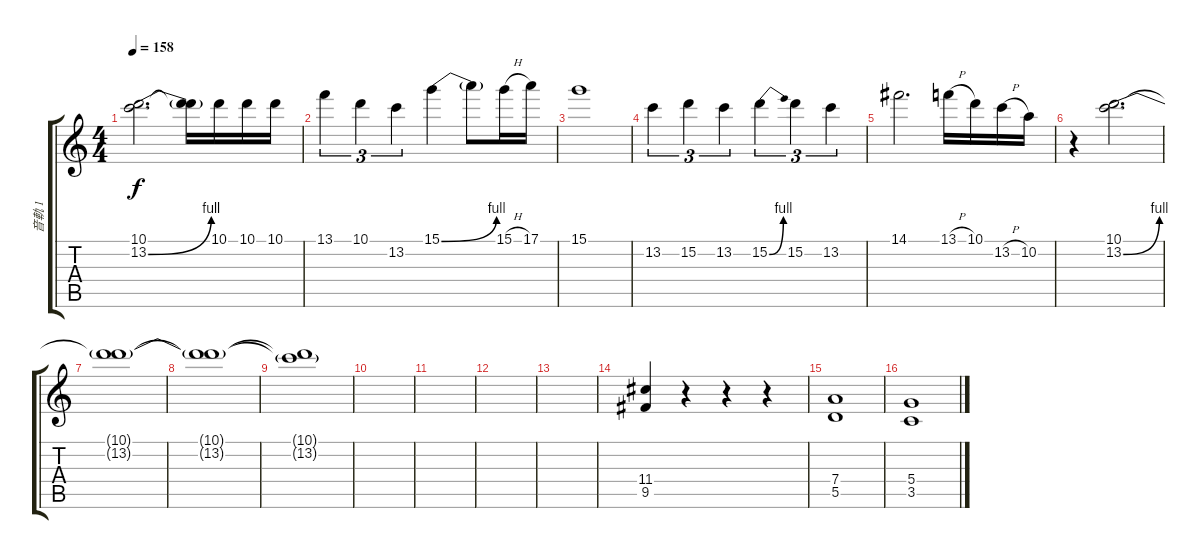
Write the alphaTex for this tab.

\track ("音軌 1" "音軌 1") {instrument overdrivenguitar}
\staff {score tabs}
\tuning (E4 B3 G3 D3 A2 E2) {hide}
\ts (4 4)
\tempo 158
\clef g2
\ks c
(10.1 13.2{be (bend 0 0 60 4)}).2{d dy f} (10.1{t} 13.2{t}).16 10.1.16 10.1.16 10.1.16 |
13.1.4{tu (3 2)} 10.1.4{tu (3 2)} 13.2.4{tu (3 2)} 15.1{be (bend 0 0 60 4)}.4 15.1{t}.8 15.1{h}.16 17.1.16 |
15.1.1 |
13.2.4{tu (3 2)} 15.2.4{tu (3 2)} 13.2.4{tu (3 2)} 15.2{be (bend 0 0 60 4)}.4{tu (3 2)} 15.2.4{tu (3 2)} 13.2.4{tu (3 2)} |
14.1.2{d} 13.1{h}.16 10.1.16 13.2{h}.16 10.2.16 |
r.4 (10.1 13.2{be (bend 0 0 60 4)}).2{d} |
(10.1{t} 13.2{t}).1 |
(10.1{t} 13.2{t}).1 |
(10.1{t} 13.2{t}).1 |
|
|
|
|
(11.4 9.5).4 r.4 r.4 r.4 |
(7.4 5.5).1 |
(5.4 3.5).1
